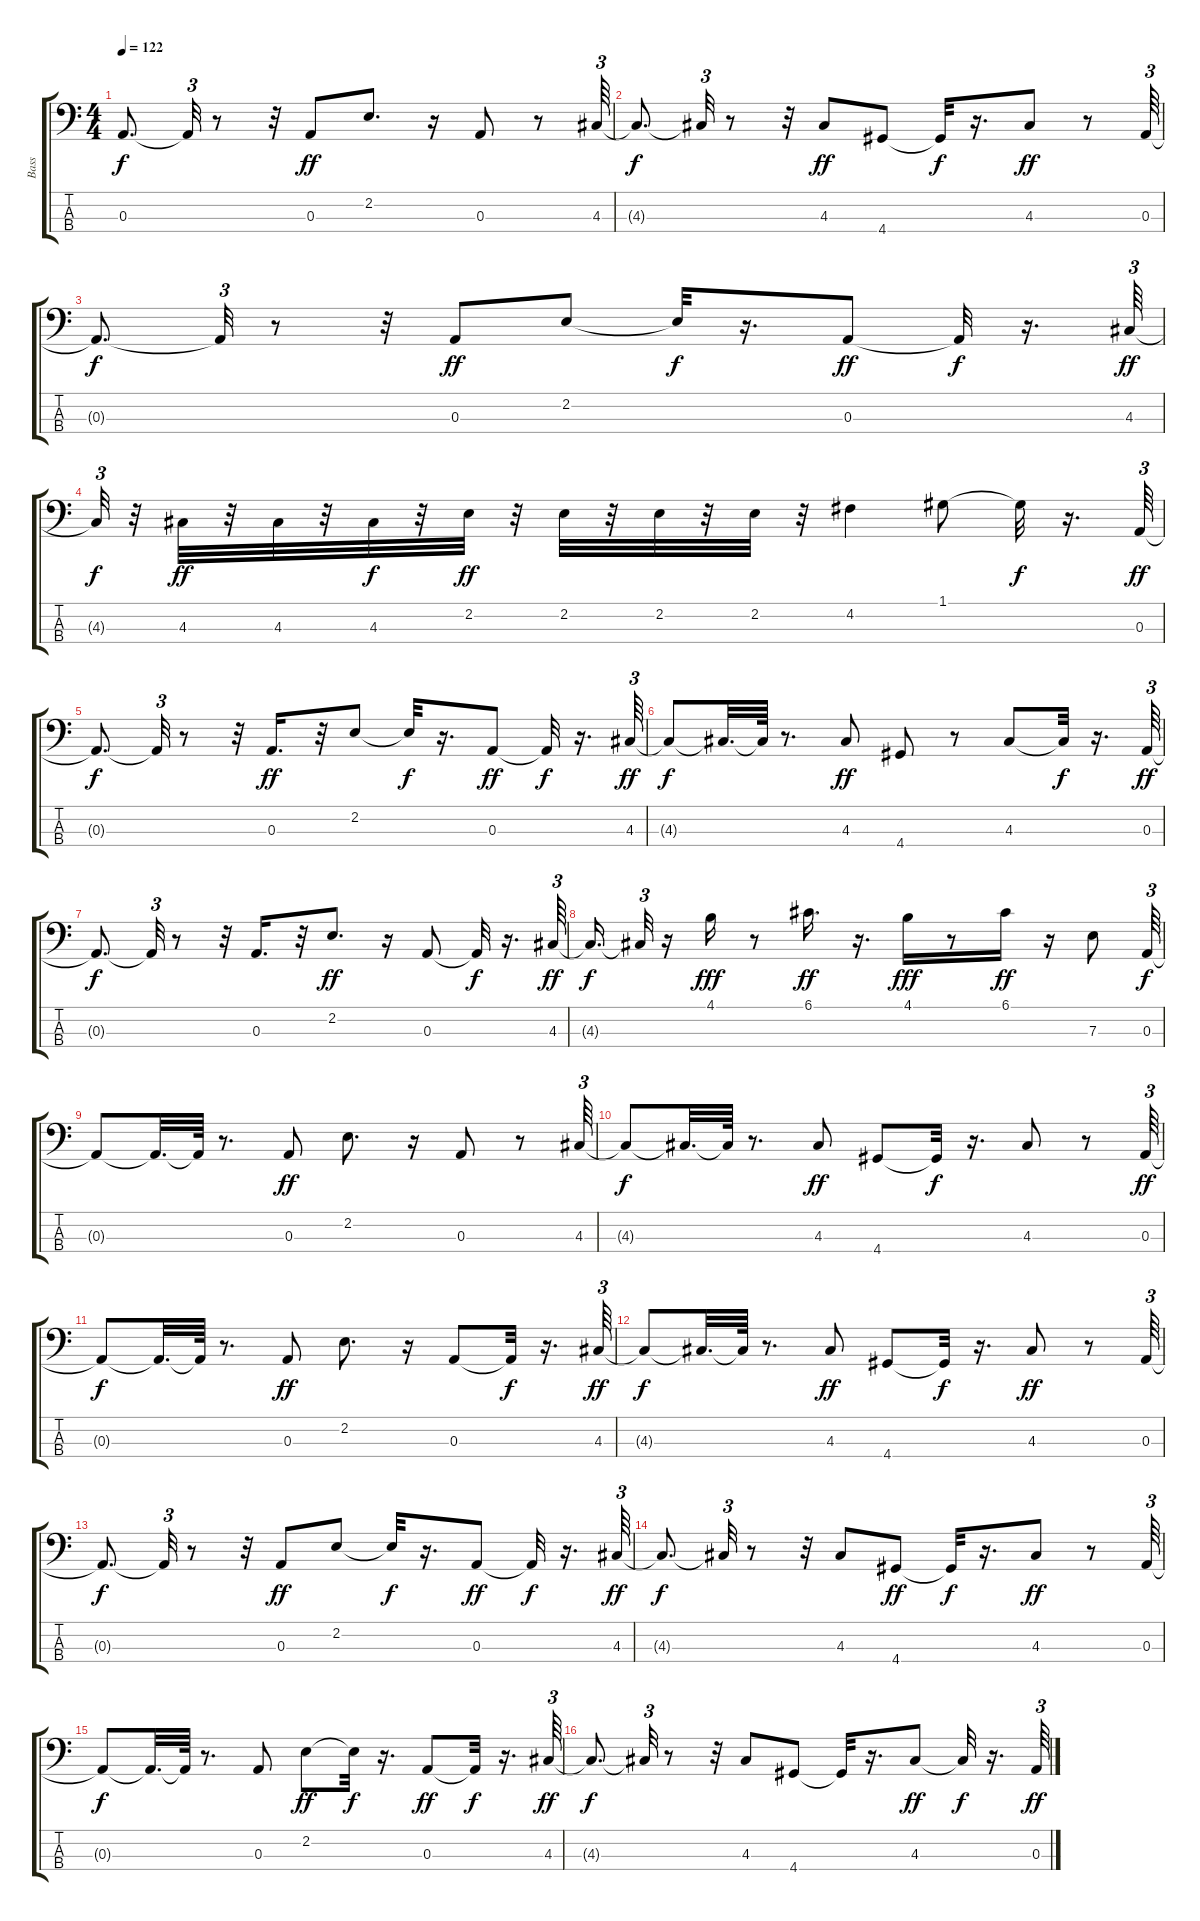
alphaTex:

\track ("Bass" "Bass") {instrument fretlessbass}
\staff {score tabs}
\tuning (G2 D2 A1 E1) {hide}
\ts (4 4)
\tempo 122
\clef f4
\ks c
0.3{t}.8{d dy f} 0.3{t}.32{tu (3 2)} r.8 r.32 0.3.8{dy ff} 2.2.8{d} r.16 0.3.8 r.8 4.3.64{tu (3 2)} |
4.3{t}.8{d dy f} 4.3{t}.32{tu (3 2)} r.8 r.32 4.3.8{dy ff} 4.4.8 4.4{t}.32{dy f} r.16{d} 4.3.8{dy ff} r.8 0.3.64{tu (3 2)} |
0.3{t}.8{d dy f} 0.3{t}.32{tu (3 2)} r.8 r.32 0.3.8{dy ff} 2.2.8 2.2{t}.32{dy f} r.16{d} 0.3.8{dy ff} 0.3{t}.32{dy f} r.16{d} 4.3.64{tu (3 2) dy ff} |
4.3{t}.32{tu (3 2) dy f} r.32 4.3.32{dy ff} r.32 4.3.32 r.32 4.3.32{dy f} r.32 2.2.32{dy ff} r.32 2.2.32 r.32 2.2.32 r.32 2.2.32 r.32 4.2.4 1.1.8 1.1{t}.32{dy f} r.16{d} 0.3.64{tu (3 2) dy ff} |
0.3{t}.8{d dy f} 0.3{t}.32{tu (3 2)} r.8 r.32 0.3.16{d dy ff} r.32 2.2.8 2.2{t}.32{dy f} r.16{d} 0.3.8{dy ff} 0.3{t}.32{dy f} r.16{d} 4.3.64{tu (3 2) dy ff} |
4.3{t}.8{dy f} 4.3{t}.32{d} 4.3{t}.64 r.8{d} 4.3.8{dy ff} 4.4.8 r.8 4.3.8 4.3{t}.32{dy f} r.16{d} 0.3.64{tu (3 2) dy ff} |
0.3{t}.8{d dy f} 0.3{t}.32{tu (3 2)} r.8 r.32 0.3.16{d} r.32 2.2.8{d dy ff} r.16 0.3.8 0.3{t}.32{dy f} r.16{d} 4.3.64{tu (3 2) dy ff} |
4.3{t}.16{d dy f} 4.3{t}.32{tu (3 2)} r.16 4.1.16{dy fff instrument slapbass2} r.8 6.1.16{d dy ff} r.16{d} 4.1.16{dy fff} r.8 6.1.16{dy ff} r.16 7.3.8{instrument electricbassfinger} 0.3.64{tu (3 2) dy f} |
0.3{t}.8 0.3{t}.32{d} 0.3{t}.64 r.8{d} 0.3.8{dy ff} 2.2.8{d} r.16 0.3.8 r.8 4.3.64{tu (3 2)} |
4.3{t}.8{dy f} 4.3{t}.32{d} 4.3{t}.64 r.8{d} 4.3.8{dy ff} 4.4.8 4.4{t}.32{dy f} r.16{d} 4.3.8 r.8 0.3.64{tu (3 2) dy ff} |
0.3{t}.8{dy f} 0.3{t}.32{d} 0.3{t}.64 r.8{d} 0.3.8{dy ff} 2.2.8{d} r.16 0.3.8 0.3{t}.32{dy f} r.16{d} 4.3.64{tu (3 2) dy ff} |
4.3{t}.8{dy f} 4.3{t}.32{d} 4.3{t}.64 r.8{d} 4.3.8{dy ff} 4.4.8 4.4{t}.32{dy f} r.16{d} 4.3.8{dy ff} r.8 0.3.64{tu (3 2)} |
0.3{t}.8{d dy f} 0.3{t}.32{tu (3 2)} r.8 r.32 0.3.8{dy ff} 2.2.8 2.2{t}.32{dy f} r.16{d} 0.3.8{dy ff} 0.3{t}.32{dy f} r.16{d} 4.3.64{tu (3 2) dy ff} |
4.3{t}.8{d dy f} 4.3{t}.32{tu (3 2)} r.8 r.32 4.3.8 4.4.8{dy ff} 4.4{t}.32{dy f} r.16{d} 4.3.8{dy ff} r.8 0.3.64{tu (3 2)} |
0.3{t}.8{dy f} 0.3{t}.32{d} 0.3{t}.64 r.8{d} 0.3.8 2.2.8{dy ff} 2.2{t}.32{dy f} r.16{d} 0.3.8{dy ff} 0.3{t}.32{dy f} r.16{d} 4.3.64{tu (3 2) dy ff} |
4.3{t}.8{d dy f} 4.3{t}.32{tu (3 2)} r.8 r.32 4.3.8 4.4.8 4.4{t}.32 r.16{d} 4.3.8{dy ff} 4.3{t}.32{dy f} r.16{d} 0.3.64{tu (3 2) dy ff}
